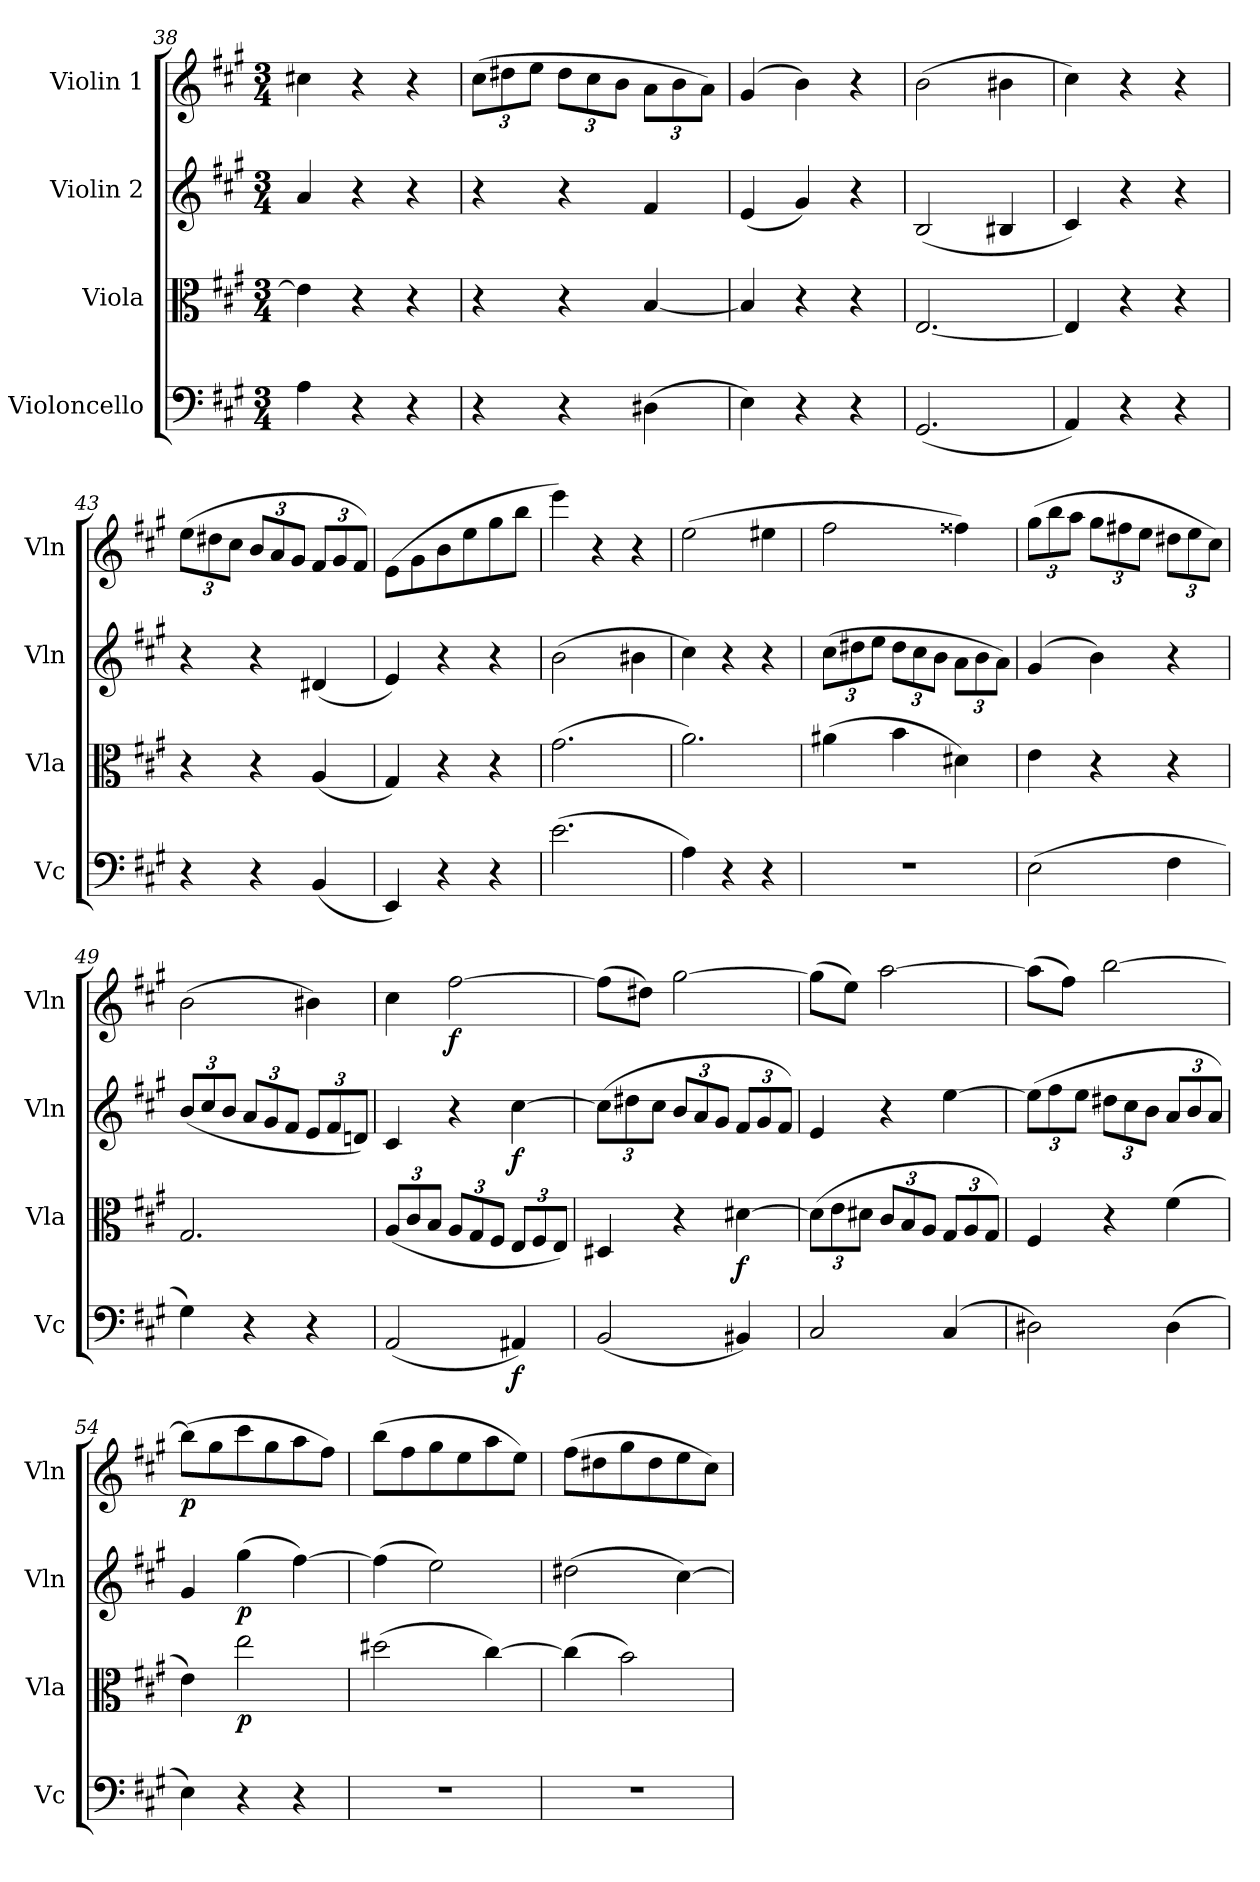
**kern	**dynam	**kern	**dynam	**kern	**dynam	**kern	**dynam
*part4	*part4	*part3	*part3	*part2	*part2	*part1	*part1
*staff4	*staff4	*staff3	*staff3	*staff2	*staff2	*staff1	*staff1
*I"Violoncello	*	*I"Viola	*	*I"Violin 2	*	*I"Violin 1	*
*I'Vc	*	*I'Vla	*	*I'Vln	*	*I'Vln	*
*clefF4	*	*clefC3	*	*clefG2	*	*clefG2	*
*k[f#c#g#]	*	*k[f#c#g#]	*	*k[f#c#g#]	*	*k[f#c#g#]	*
*M3/4	*	*M3/4	*	*M3/4	*	*M3/4	*
=38	=38	=38	=38	=38	=38	=38	=38
4A\	.	4e\]	.	4a/	.	4cc#X\	.
4r	.	4r	.	4r	.	4r	.
4r	.	4r	.	4r	.	4r	.
=39	=39	=39	=39	=39	=39	=39	=39
*	*	*	*	*	*	*Xbrackettup	*
4r	.	4r	.	4r	.	(12cc#\L	.
.	.	.	.	.	.	12dd#X\	.
.	.	.	.	.	.	12ee\J	.
4r	.	4r	.	4r	.	12dd#\L	.
.	.	.	.	.	.	12cc#\	.
.	.	.	.	.	.	12b\J	.
(4D#X\	.	[4B/	.	4f#/	.	12a\L	.
.	.	.	.	.	.	12b\	.
.	.	.	.	.	.	12a\J)	.
=40	=40	=40	=40	=40	=40	=40	=40
4E\)	.	4B/]	.	(4e/	.	(4g#/	.
4r	.	4r	.	4g#/)	.	4b\)	.
4r	.	4r	.	4r	.	4r	.
=41	=41	=41	=41	=41	=41	=41	=41
(2.GG#/	.	[2.E/	.	(2B/	.	(2b\	.
.	.	.	.	4B#X/	.	4b#X\	.
=42	=42	=42	=42	=42	=42	=42	=42
4AA/)	.	4E/]	.	4c#/)	.	4cc#\)	.
4r	.	4r	.	4r	.	4r	.
4r	.	4r	.	4r	.	4r	.
!!LO:LB:g=z
=43	=43	=43	=43	=43	=43	=43	=43
4r	.	4r	.	4r	.	(12ee\L	.
.	.	.	.	.	.	12dd#X\	.
.	.	.	.	.	.	12cc#\J	.
*	*	*	*	*	*	*brackettup	*
4r	.	4r	.	4r	.	12b/L	.
.	.	.	.	.	.	12a/	.
.	.	.	.	.	.	12g#/J	.
(4BB/	.	(4A/	.	(4d#X/	.	12f#/L	.
.	.	.	.	.	.	12g#/	.
.	.	.	.	.	.	12f#/J)	.
=44	=44	=44	=44	=44	=44	=44	=44
4EE/)	.	4G#/)	.	4e/)	.	(8e\L	.
.	.	.	.	.	.	8g#\	.
4r	.	4r	.	4r	.	8b\	.
.	.	.	.	.	.	8ee\	.
4r	.	4r	.	4r	.	8gg#\	.
.	.	.	.	.	.	8bb\J	.
=45	=45	=45	=45	=45	=45	=45	=45
(2.e\	.	(2.g#\	.	(2b\	.	4eee\)	.
.	.	.	.	.	.	4r	.
.	.	.	.	4b#X\	.	4r	.
!!LO:PB:g=z
=46	=46	=46	=46	=46	=46	=46	=46
4A\)	.	2.a\)	.	4cc#\)	.	(2ee\	.
4r	.	.	.	4r	.	.	.
4r	.	.	.	4r	.	4ee#X\	.
=47	=47	=47	=47	=47	=47	=47	=47
*	*	*	*	*Xbrackettup	*	*	*
2.r	.	(4a#X\	.	(12cc#\L	.	2ff#\	.
.	.	.	.	12dd#X\	.	.	.
.	.	.	.	12ee\J	.	.	.
.	.	4b\	.	12dd#\L	.	.	.
.	.	.	.	12cc#\	.	.	.
.	.	.	.	12b\J	.	.	.
.	.	4d#X\)	.	12a\L	.	4ff##X\)	.
.	.	.	.	12b\	.	.	.
.	.	.	.	12a\J)	.	.	.
=48	=48	=48	=48	=48	=48	=48	=48
*	*	*	*	*	*	*Xbrackettup	*
(2E\	.	4e\	.	(4g#/	.	(12gg#\L	.
.	.	.	.	.	.	12bb\	.
.	.	.	.	.	.	12aa\J	.
.	.	4r	.	4b\)	.	12gg#\L	.
.	.	.	.	.	.	12ff#X\	.
.	.	.	.	.	.	12ee\J	.
4F#\	.	4r	.	4r	.	12dd#X\L	.
.	.	.	.	.	.	12ee\	.
.	.	.	.	.	.	12cc#\J)	.
=49	=49	=49	=49	=49	=49	=49	=49
4G#\)	.	2.G#/	.	(12b/L	.	(2b\	.
.	.	.	.	12cc#/	.	.	.
.	.	.	.	12b/J	.	.	.
4r	.	.	.	12a/L	.	.	.
.	.	.	.	12g#/	.	.	.
.	.	.	.	12f#/J	.	.	.
4r	.	.	.	12e/L	.	4b#X\)	.
.	.	.	.	12f#/	.	.	.
.	.	.	.	12dn/J)	.	.	.
=50	=50	=50	=50	=50	=50	=50	=50
*	*	*Xbrackettup	*	*	*	*	*
(2AA/	.	(12A/L	.	4c#/	.	4cc#\	.
.	.	12c#/	.	.	.	.	.
.	.	12B/J	.	.	.	.	.
!	!	!	!	!	!	!	!LO:DY:b
.	.	12A/L	.	4r	.	[2ff#\	f
.	.	12G#/	.	.	.	.	.
.	.	12F#/J	.	.	.	.	.
!	!LO:DY:b	!	!	!	!LO:DY:b	!	!
4AA#X/)	f	12E/L	.	[4cc#\	f	.	.
.	.	12F#/	.	.	.	.	.
.	.	12E/J)	.	.	.	.	.
!!LO:LB:g=z
=51	=51	=51	=51	=51	=51	=51	=51
(2BB/	.	4D#X/	.	(12cc#\L]	.	(8ff#\L]	.
.	.	.	.	12dd#X\	.	.	.
.	.	.	.	.	.	8dd#X\J)	.
.	.	.	.	12cc#\J	.	.	.
*	*	*	*	*brackettup	*	*	*
.	.	4r	.	12b/L	.	[2gg#\	.
.	.	.	.	12a/	.	.	.
.	.	.	.	12g#/J	.	.	.
!	!	!	!LO:DY:b	!	!	!	!
4BB#X/)	.	[4d#X\	f	12f#/L	.	.	.
.	.	.	.	12g#/	.	.	.
.	.	.	.	12f#/J)	.	.	.
=52	=52	=52	=52	=52	=52	=52	=52
2C#/	.	(12d#\L]	.	4e/	.	(8gg#\L]	.
.	.	12e\	.	.	.	.	.
.	.	.	.	.	.	8ee\J)	.
.	.	12d#X\J	.	.	.	.	.
*	*	*brackettup	*	*	*	*	*
.	.	12c#/L	.	4r	.	[2aa\	.
.	.	12B/	.	.	.	.	.
.	.	12A/J	.	.	.	.	.
(4C#/	.	12G#/L	.	[4ee\	.	.	.
.	.	12A/	.	.	.	.	.
.	.	12G#/J)	.	.	.	.	.
=53	=53	=53	=53	=53	=53	=53	=53
*	*	*	*	*Xbrackettup	*	*	*
2D#X\)	.	4F#/	.	(12ee\L]	.	(8aa\L]	.
.	.	.	.	12ff#\	.	.	.
.	.	.	.	.	.	8ff#\J)	.
.	.	.	.	12ee\J	.	.	.
.	.	4r	.	12dd#X\L	.	[2bb\	.
.	.	.	.	12cc#\	.	.	.
.	.	.	.	12b\J	.	.	.
*	*	*	*	*brackettup	*	*	*
(4D#\	.	(4f#\	.	12a/L	.	.	.
.	.	.	.	12b/	.	.	.
.	.	.	.	12a/J)	.	.	.
!!LO:LB:g=z
=54	=54	=54	=54	=54	=54	=54	=54
!	!	!	!	!	!	!	!LO:DY:b
4E\)	.	4e\)	.	4g#/	.	(8bb\L]	p
.	.	.	.	.	.	8gg#\	.
!	!	!	!LO:DY:b	!	!LO:DY:b	!	!
4r	.	2ee\	p	(4gg#\	p	8ccc#\	.
.	.	.	.	.	.	8gg#\	.
4r	.	.	.	[4ff#\)	.	8aa\	.
.	.	.	.	.	.	8ff#\J)	.
=55	=55	=55	=55	=55	=55	=55	=55
2.r	.	(2dd#X\	.	(4ff#\]	.	(8bb\L	.
.	.	.	.	.	.	8ff#\	.
.	.	.	.	2ee\)	.	8gg#\	.
.	.	.	.	.	.	8ee\	.
.	.	[4cc#\)	.	.	.	8aa\	.
.	.	.	.	.	.	8ee\J)	.
=56	=56	=56	=56	=56	=56	=56	=56
2.r	.	(4cc#\]	.	(2dd#X\	.	(8ff#\L	.
.	.	.	.	.	.	8dd#X\	.
.	.	2b\)	.	.	.	8gg#\	.
.	.	.	.	.	.	8dd#\	.
.	.	.	.	[4cc#\)	.	8ee\	.
.	.	.	.	.	.	8cc#\J)	.
=	=	=	=	=	=	=	=
*-	*-	*-	*-	*-	*-	*-	*-
